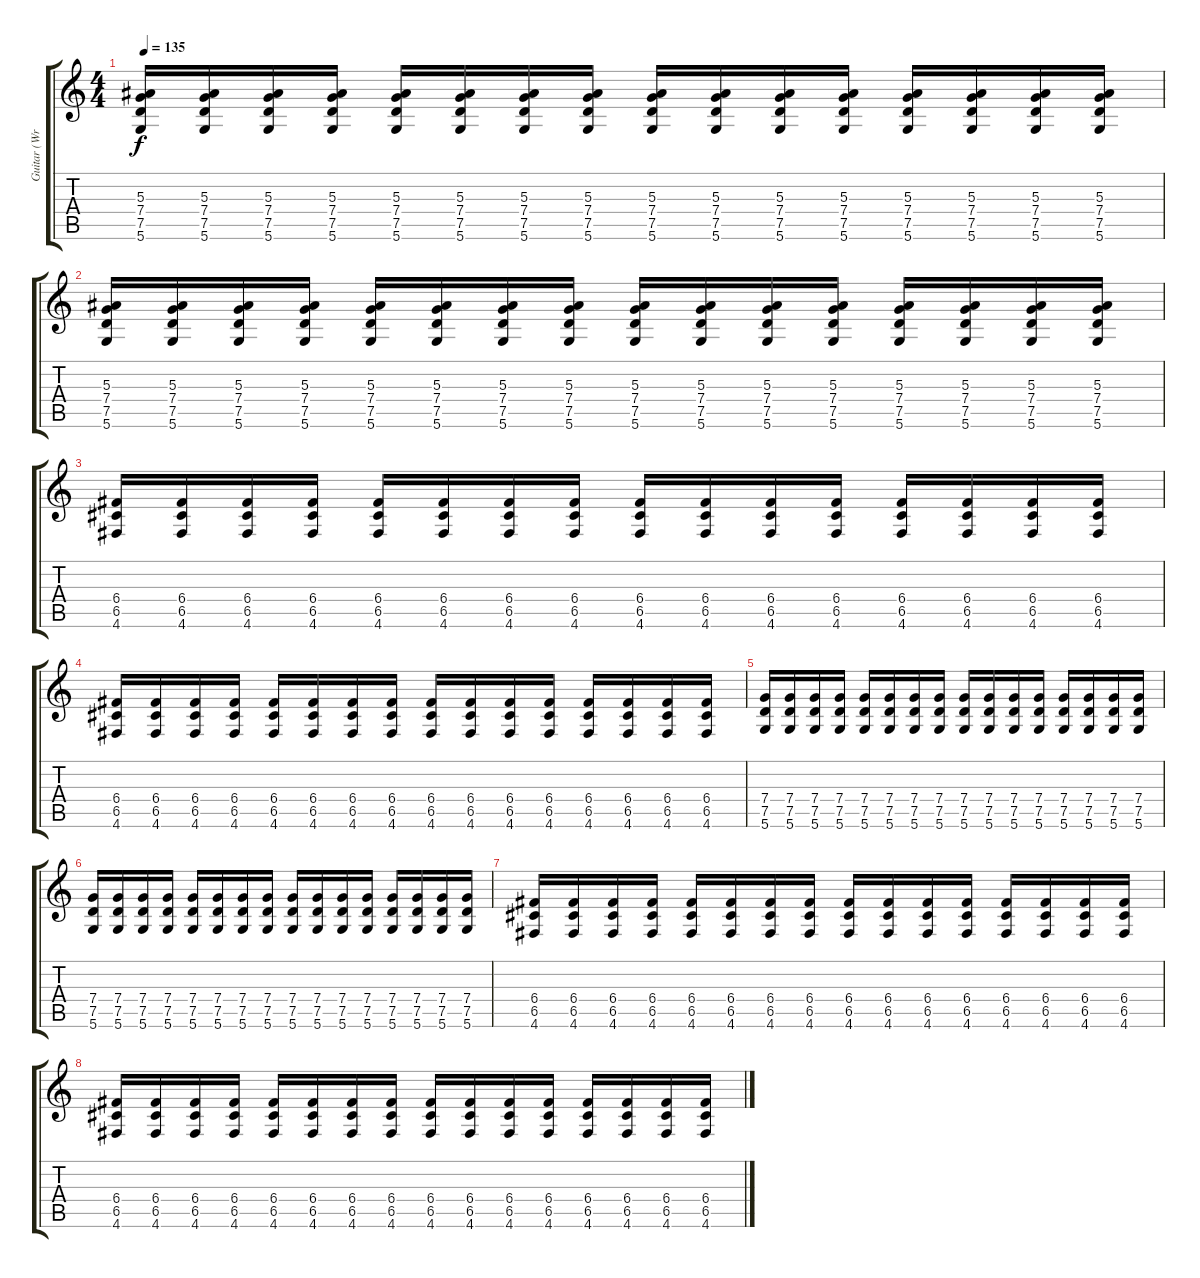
\track ("Guitar (Wredhe/Huss)" "Guitar (Wr") {instrument distortionguitar}
\staff {score tabs}
\tuning (D4 A3 F3 C3 G2 D2) {hide}
\ts (4 4)
\tempo 135
\clef g2
\ks c
(5.3 7.4 7.5 5.6).16{dy f} (5.3 7.4 7.5 5.6).16 (5.3 7.4 7.5 5.6).16 (5.3 7.4 7.5 5.6).16 (5.3 7.4 7.5 5.6).16 (5.3 7.4 7.5 5.6).16 (5.3 7.4 7.5 5.6).16 (5.3 7.4 7.5 5.6).16 (5.3 7.4 7.5 5.6).16 (5.3 7.4 7.5 5.6).16 (5.3 7.4 7.5 5.6).16 (5.3 7.4 7.5 5.6).16 (5.3 7.4 7.5 5.6).16 (5.3 7.4 7.5 5.6).16 (5.3 7.4 7.5 5.6).16 (5.3 7.4 7.5 5.6).16 |
(5.3 7.4 7.5 5.6).16 (5.3 7.4 7.5 5.6).16 (5.3 7.4 7.5 5.6).16 (5.3 7.4 7.5 5.6).16 (5.3 7.4 7.5 5.6).16 (5.3 7.4 7.5 5.6).16 (5.3 7.4 7.5 5.6).16 (5.3 7.4 7.5 5.6).16 (5.3 7.4 7.5 5.6).16 (5.3 7.4 7.5 5.6).16 (5.3 7.4 7.5 5.6).16 (5.3 7.4 7.5 5.6).16 (5.3 7.4 7.5 5.6).16 (5.3 7.4 7.5 5.6).16 (5.3 7.4 7.5 5.6).16 (5.3 7.4 7.5 5.6).16 |
(6.4 6.5 4.6).16 (6.4 6.5 4.6).16 (6.4 6.5 4.6).16 (6.4 6.5 4.6).16 (6.4 6.5 4.6).16 (6.4 6.5 4.6).16 (6.4 6.5 4.6).16 (6.4 6.5 4.6).16 (6.4 6.5 4.6).16 (6.4 6.5 4.6).16 (6.4 6.5 4.6).16 (6.4 6.5 4.6).16 (6.4 6.5 4.6).16 (6.4 6.5 4.6).16 (6.4 6.5 4.6).16 (6.4 6.5 4.6).16 |
(6.4 6.5 4.6).16 (6.4 6.5 4.6).16 (6.4 6.5 4.6).16 (6.4 6.5 4.6).16 (6.4 6.5 4.6).16 (6.4 6.5 4.6).16 (6.4 6.5 4.6).16 (6.4 6.5 4.6).16 (6.4 6.5 4.6).16 (6.4 6.5 4.6).16 (6.4 6.5 4.6).16 (6.4 6.5 4.6).16 (6.4 6.5 4.6).16 (6.4 6.5 4.6).16 (6.4 6.5 4.6).16 (6.4 6.5 4.6).16 |
(7.4 7.5 5.6).16 (7.4 7.5 5.6).16 (7.4 7.5 5.6).16 (7.4 7.5 5.6).16 (7.4 7.5 5.6).16 (7.4 7.5 5.6).16 (7.4 7.5 5.6).16 (7.4 7.5 5.6).16 (7.4 7.5 5.6).16 (7.4 7.5 5.6).16 (7.4 7.5 5.6).16 (7.4 7.5 5.6).16 (7.4 7.5 5.6).16 (7.4 7.5 5.6).16 (7.4 7.5 5.6).16 (7.4 7.5 5.6).16 |
(7.4 7.5 5.6).16 (7.4 7.5 5.6).16 (7.4 7.5 5.6).16 (7.4 7.5 5.6).16 (7.4 7.5 5.6).16 (7.4 7.5 5.6).16 (7.4 7.5 5.6).16 (7.4 7.5 5.6).16 (7.4 7.5 5.6).16 (7.4 7.5 5.6).16 (7.4 7.5 5.6).16 (7.4 7.5 5.6).16 (7.4 7.5 5.6).16 (7.4 7.5 5.6).16 (7.4 7.5 5.6).16 (7.4 7.5 5.6).16 |
(6.4 6.5 4.6).16 (6.4 6.5 4.6).16 (6.4 6.5 4.6).16 (6.4 6.5 4.6).16 (6.4 6.5 4.6).16 (6.4 6.5 4.6).16 (6.4 6.5 4.6).16 (6.4 6.5 4.6).16 (6.4 6.5 4.6).16 (6.4 6.5 4.6).16 (6.4 6.5 4.6).16 (6.4 6.5 4.6).16 (6.4 6.5 4.6).16 (6.4 6.5 4.6).16 (6.4 6.5 4.6).16 (6.4 6.5 4.6).16 |
(6.4 6.5 4.6).16 (6.4 6.5 4.6).16 (6.4 6.5 4.6).16 (6.4 6.5 4.6).16 (6.4 6.5 4.6).16 (6.4 6.5 4.6).16 (6.4 6.5 4.6).16 (6.4 6.5 4.6).16 (6.4 6.5 4.6).16 (6.4 6.5 4.6).16 (6.4 6.5 4.6).16 (6.4 6.5 4.6).16 (6.4 6.5 4.6).16 (6.4 6.5 4.6).16 (6.4 6.5 4.6).16 (6.4 6.5 4.6).16
